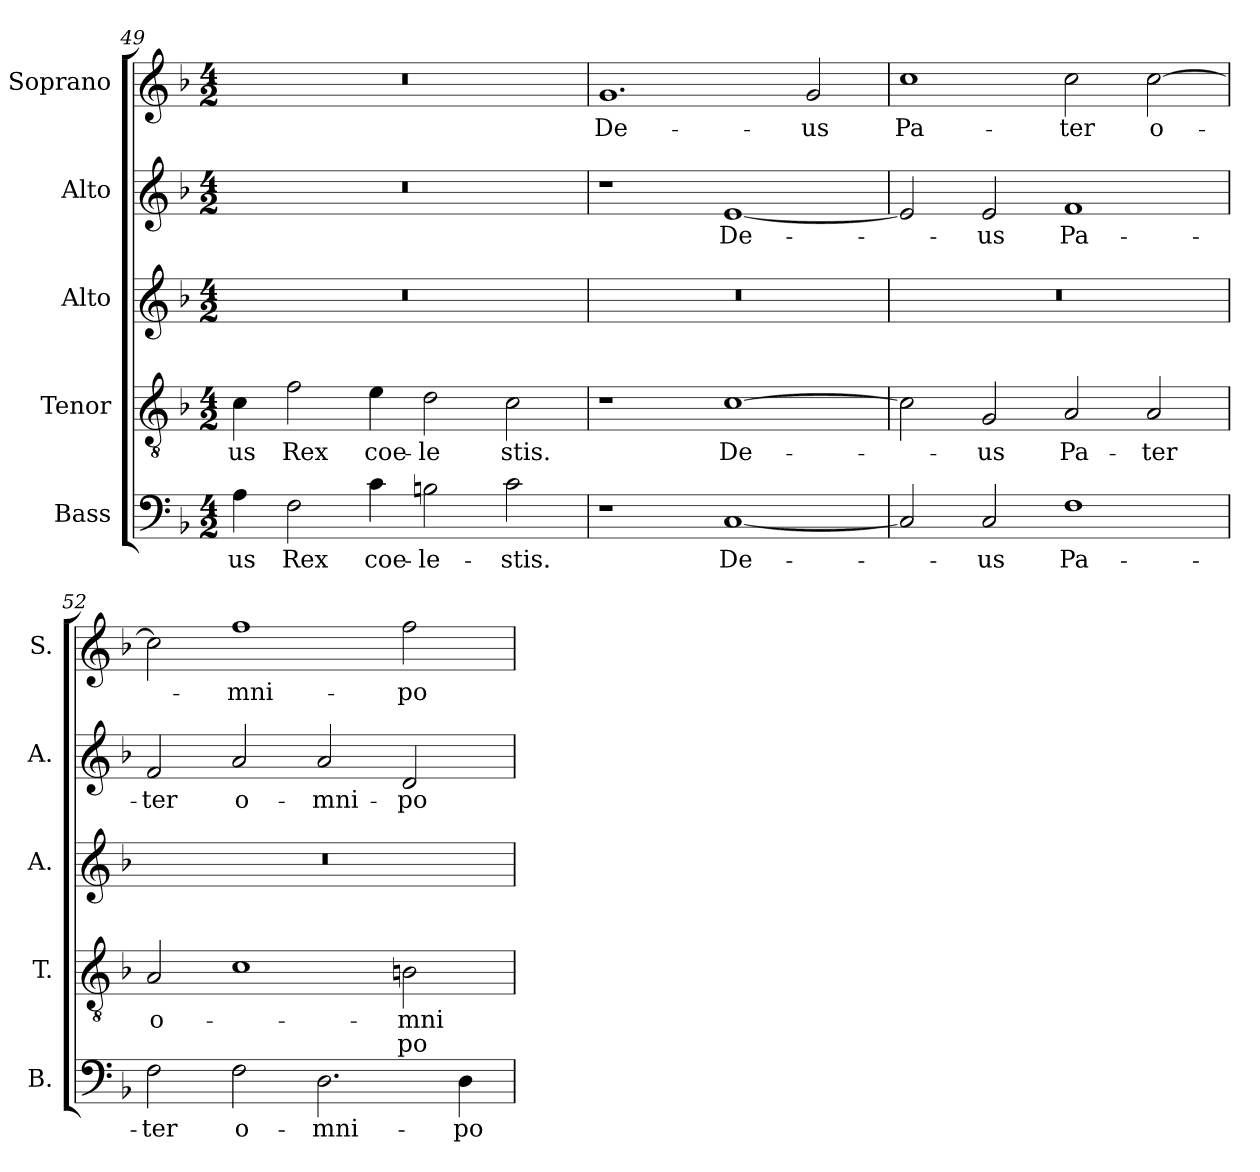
**kern	**text	**kern	**text	**text	**kern	**kern	**text	**kern	**text
*part5	*part5	*part4	*part4	*part4	*part3	*part2	*part2	*part1	*part1
*staff5	*staff5	*staff4	*staff4	*staff4	*staff3	*staff2	*staff2	*staff1	*staff1
*I"Bass	*	*I"Tenor	*	*	*I"Alto	*I"Alto	*	*I"Soprano	*
*I'B.	*	*I'T.	*	*	*I'A.	*I'A.	*	*I'S.	*
*clefF4	*	*clefGv2	*	*	*clefG2	*clefG2	*	*clefG2	*
*	*	*ITrd7c12	*	*	*	*	*	*	*
*k[b-]	*	*k[b-]	*	*	*k[b-]	*k[b-]	*	*k[b-]	*
*F:	*	*F:	*	*	*F:	*F:	*	*F:	*
*M4/2	*	*M4/2	*	*	*M4/2	*M4/2	*	*M4/2	*
=49	=49	=49	=49	=49	=49	=49	=49	=49	=49
!	!LO:LY:b:color=#000000	!	!	!	!	!	!	!	!
!	!	!	!LO:LY:b:color=#000000	!	!LO:N:vis=1	!LO:N:vis=1	!	!LO:N:vis=1	!
4Ai\	-us	4Ci\	-us	.	0r	0r	.	0r	.
!	!LO:LY:b:color=#000000	!	!	!	!	!	!	!	!
!	!	!	!LO:LY:b:color=#000000	!	!	!	!	!	!
2Fi\	Rex	2Fi\	Rex	.	.	.	.	.	.
!	!LO:LY:b:color=#000000	!	!	!	!	!	!	!	!
!	!	!	!LO:LY:b:color=#000000	!	!	!	!	!	!
4ci\	coe-	4Ei\	coe-	.	.	.	.	.	.
!	!LO:LY:b:color=#000000	!	!	!	!	!	!	!	!
!	!	!	!LO:LY:b:color=#000000	!	!	!	!	!	!
2Bni\	-le-	2Di\	-le	.	.	.	.	.	.
!	!LO:LY:b:color=#000000	!	!	!	!	!	!	!	!
!	!	!	!LO:LY:b:color=#000000	!	!	!	!	!	!
2ci\	-stis.	2Ci\	stis.	.	.	.	.	.	.
=50	=50	=50	=50	=50	=50	=50	=50	=50	=50
!	!	!	!	!	!LO:N:vis=1	!	!	!	!
!	!	!	!	!	!	!	!	!	!LO:LY:b:color=#000000
1r	.	1r	.	.	0r	1r	.	1.gi	De-
!	!LO:LY:b:color=#000000	!	!	!	!	!	!	!	!
!	!	!	!LO:LY:b:color=#000000	!	!	!	!	!	!
!	!	!	!	!	!	!	!LO:LY:b:color=#000000	!	!
[1Ci	De-	[1Ci	De-	.	.	[1ei	De-	.	.
!	!	!	!	!	!	!	!	!	!LO:LY:b:color=#000000
.	.	.	.	.	.	.	.	2gi/	-us
=51	=51	=51	=51	=51	=51	=51	=51	=51	=51
!	!	!	!	!	!LO:N:vis=1	!	!	!	!
!	!	!	!	!	!	!	!	!	!LO:LY:b:color=#000000
2Ci/]	.	2Ci\]	.	.	0r	2ei/]	.	1cci	Pa-
!	!LO:LY:b:color=#000000	!	!	!	!	!	!	!	!
!	!	!	!LO:LY:b:color=#000000	!	!	!	!	!	!
!	!	!	!	!	!	!	!LO:LY:b:color=#000000	!	!
2Ci/	-us	2GGi/	-us	.	.	2ei/	-us	.	.
!	!LO:LY:b:color=#000000	!	!	!	!	!	!	!	!
!	!	!	!LO:LY:b:color=#000000	!	!	!	!	!	!
!	!	!	!	!	!	!	!LO:LY:b:color=#000000	!	!
!	!	!	!	!	!	!	!	!	!LO:LY:b:color=#000000
1Fi	Pa-	2AAi/	Pa-	.	.	1fi	Pa-	2cci\	-ter
!	!	!	!LO:LY:b:color=#000000	!	!	!	!	!	!
!	!	!	!	!	!	!	!	!	!LO:LY:b:color=#000000
.	.	2AAi/	-ter	.	.	.	.	[2cci\	o-
!!LO:LB:g=z
=52	=52	=52	=52	=52	=52	=52	=52	=52	=52
!	!LO:LY:b:color=#000000	!	!	!	!	!	!	!	!
!	!	!	!LO:LY:b:color=#000000	!	!LO:N:vis=1	!	!	!	!
!	!	!	!	!	!	!	!LO:LY:b:color=#000000	!	!
2Fi\	-ter	2AAi/	o-	.	0r	2fi/	-ter	2cci\]	.
!	!LO:LY:b:color=#000000	!	!	!	!	!	!	!	!
!	!	!	!	!	!	!	!LO:LY:b:color=#000000	!	!
!	!	!	!	!	!	!	!	!	!LO:LY:b:color=#000000
2Fi\	o-	1Ci	.	.	.	2ai/	o-	1ffi	-mni-
!	!LO:LY:b:color=#000000	!	!	!	!	!	!	!	!
!	!	!	!	!	!	!	!LO:LY:b:color=#000000	!	!
2.Di\	-mni-	.	.	.	.	2ai/	-mni-	.	.
!	!	!	!LO:LY:b:color=#000000	!LO:LY:b:color=#000000	!	!	!	!	!
!	!	!	!	!	!	!	!LO:LY:b:color=#000000	!	!
!	!	!	!	!	!	!	!	!	!LO:LY:b:color=#000000
.	.	2BBni\	-mni-	-po-	.	2di/	-po-	2ffi\	-po-
!	!LO:LY:b:color=#000000	!	!	!	!	!	!	!	!
4Di\	-po-	.	.	.	.	.	.	.	.
=	=	=	=	=	=	=	=	=	=
*-	*-	*-	*-	*-	*-	*-	*-	*-	*-
